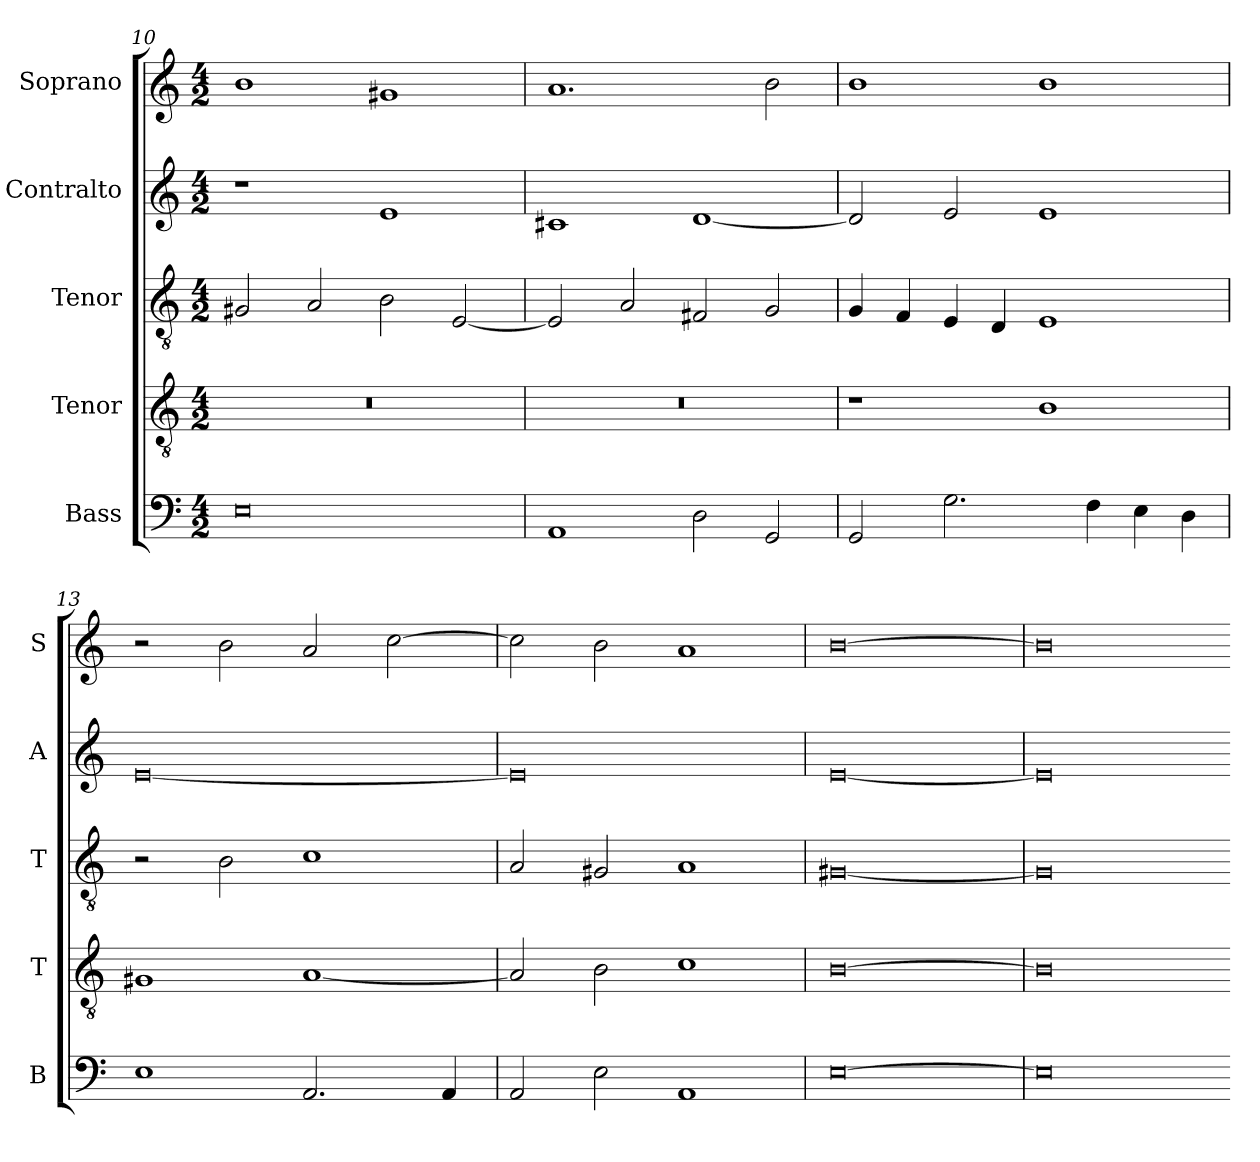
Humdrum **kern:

**kern	**kern	**kern	**kern	**kern
*part5	*part4	*part3	*part2	*part1
*staff5	*staff4	*staff3	*staff2	*staff1
*I"Bass	*I"Tenor	*I"Tenor	*I"Contralto	*I"Soprano
*I'B	*I'T	*I'T	*I'A	*I'S
*clefF4	*clefGv2	*clefGv2	*clefG2	*clefG2
*k[]	*k[]	*k[]	*k[]	*k[]
*E:phr	*E:phr	*E:phr	*E:phr	*E:phr
*M4/2	*M4/2	*M4/2	*M4/2	*M4/2
=10	=10	=10	=10	=10
0E	0r	2G#X	1r	1b
.	.	2A	.	.
.	.	2B	1e	1g#X
.	.	[2E	.	.
=11	=11	=11	=11	=11
1AA	0r	2E]	1c#X	1.a
.	.	2A	.	.
2D	.	2F#X	[1d	.
2GG	.	2G	.	2b
=12	=12	=12	=12	=12
2GG	1r	4G	2d]	1b
.	.	4F	.	.
2.G	.	4E	2e	.
.	.	4D	.	.
.	1B	1E	1e	1b
4F	.	.	.	.
4E	.	.	.	.
4D	.	.	.	.
=13	=13	=13	=13	=13
1E	1G#X	2r	[0e	2r
.	.	2B	.	2b
2.AA	[1A	1c	.	2a
.	.	.	.	[2cc
4AA	.	.	.	.
=14	=14	=14	=14	=14
2AA	2A]	2A	0e]	2cc]
2E	2B	2G#X	.	2b
1AA	1c	1A	.	1a
=15	=15	=15	=15	=15
[0E	[0B	[0G#X	[0e	[0b
=16	=16	=16	=16	=16
0E]	0B]	0G#]	0e]	0b]
=-	=-	=-	=-	=-
*-	*-	*-	*-	*-
